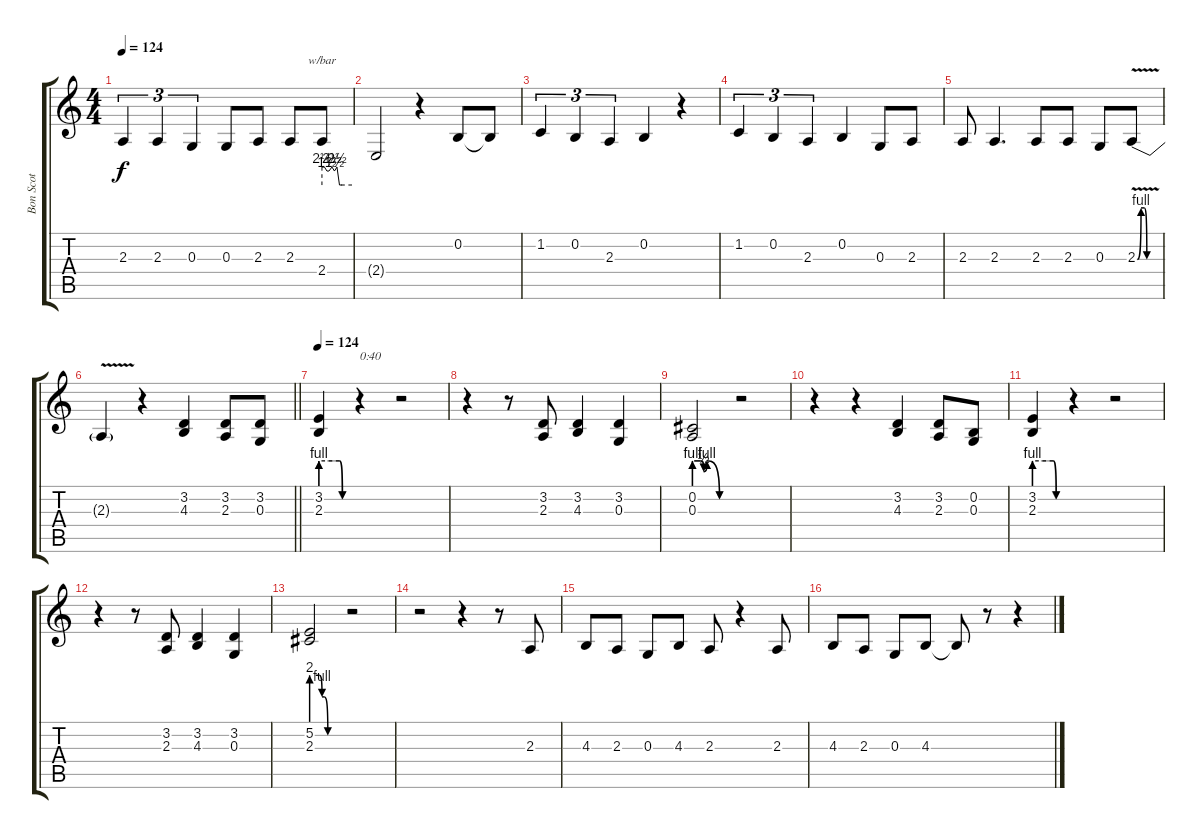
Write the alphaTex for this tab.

\track ("Bon Scot         (vocals)" "Bon Scot  ") {instrument lead2sawtooth}
\staff {score tabs}
\tuning (E4 B3 G3 D3 A2 E2) {hide}
\ts (4 4)
\tempo 124
\clef g2
\ks c
2.3.4{tu (3 2) dy f} 2.3.4{tu (3 2)} 0.3.4{tu (3 2)} 0.3.8 2.3.8 2.3.8 2.4.8{tbe (custom default 0 10 5 10 10 6 14 6 20 10 25 6 30 10 35 0 40 0 60 0)} |
2.4{t}.2 r.4 0.2.8 0.2{t}.8 |
1.2.4{tu (3 2)} 0.2.4{tu (3 2)} 2.3.4{tu (3 2)} 0.2.4 r.4 |
1.2.4{tu (3 2)} 0.2.4{tu (3 2)} 2.3.4{tu (3 2)} 0.2.4 0.3.8 2.3.8 |
2.3.8 2.3.4{d} 2.3.8 2.3.8 0.3.8 2.3{be (custom 0 0 10 4 19 4 26 0 45 0 60 0) v}.8 |
\barLineRight lightlight
2.3{t}.4 r.4 (3.2 4.3).4 (3.2 2.3).8 (3.2 0.3).8 |
\tempo 124
(3.2{be (custom 0 4 37 4 43 0 60 0)} 2.3{be (custom 0 4 20 4 30 4 38 4 42 0 60 0)}).4 r.4{txt "0:40"} r.2 |
r.4 r.8 (3.2 2.3).8 (3.2 4.3).4 (3.2 0.3).4 |
(0.2{be (custom 0 4 10 4 15 2 20 4 40 0 60 0)} 0.3{be (custom 0 4 11 4 15 2 20 4 40 0 60 0)}).2 r.2 |
r.4 r.4 (3.2 4.3).4 (3.2 2.3).8 (0.2 0.3).8 |
(3.2{be (custom 0 4 37 4 43 0 60 0)} 2.3{be (custom 0 4 20 4 30 4 38 4 42 0 60 0)}).4 r.4 r.2 |
r.4 r.8 (3.2 2.3).8 (3.2 4.3).4 (3.2 0.3).4 |
(5.2 2.3{be (custom 0 8 15 8 20 4 24 4 31 0 35 0 45 0 60 0)}).2 r.2 |
r.2 r.4 r.8 2.3.8 |
4.3.8 2.3.8 0.3.8 4.3.8 2.3.8 r.4 2.3.8 |
4.3.8 2.3.8 0.3.8 4.3.8 4.3{t}.8 r.8 r.4
